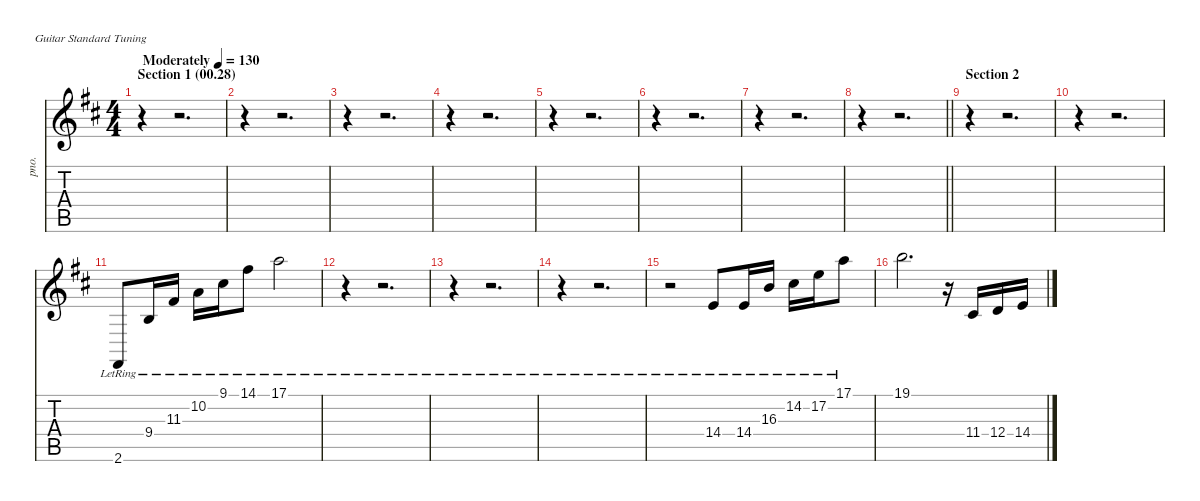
\defaultSystemsLayout 4
\hideDynamics
\bracketExtendMode nobrackets
\otherSystemsTrackNameOrientation horizontal
\track ("Piano" "pno.") {instrument brightacousticpiano}
\staff {score tabs}
\tuning (E4 B3 G3 D3 A2 E2)
\ts (4 4)
\beaming (8 2 2 2 2)
\section ("" "Section 1 (00.28)")
\tempo (130 "Moderately")
\clef g2
\ks d
r.4{dy f instrument brightacousticpiano} r.2{d} |
r.4 r.2{d} |
r.4 r.2{d} |
r.4 r.2{d} |
r.4 r.2{d} |
r.4 r.2{d} |
r.4 r.2{d} |
\barLineRight lightlight
r.4 r.2{d} |
\section ("" "Section 2")
r.4 r.2{d} |
r.4 r.2{d} |
2.6{lr acc #}.8 9.4{lr acc forcenatural}.16 11.3{lr acc #}.16 10.2{lr acc forcenatural}.16 9.1{lr acc #}.16 14.1{lr acc #}.8 17.1{lr acc forcenatural}.2 |
r.4 r.2{d} |
r.4 r.2{d} |
r.4 r.2{d} |
r.2 14.4{lr acc forcenatural}.8 14.4{lr acc forcenatural}.16 16.3{lr acc forcenatural}.16 14.2{lr acc #}.16 17.2{lr acc forcenatural}.16 17.1{lr acc forcenatural}.8 |
19.1{acc forcenatural}.2{d} r.16 11.4{acc #}.16 12.4{acc forcenatural}.16 14.4{acc forcenatural}.16
